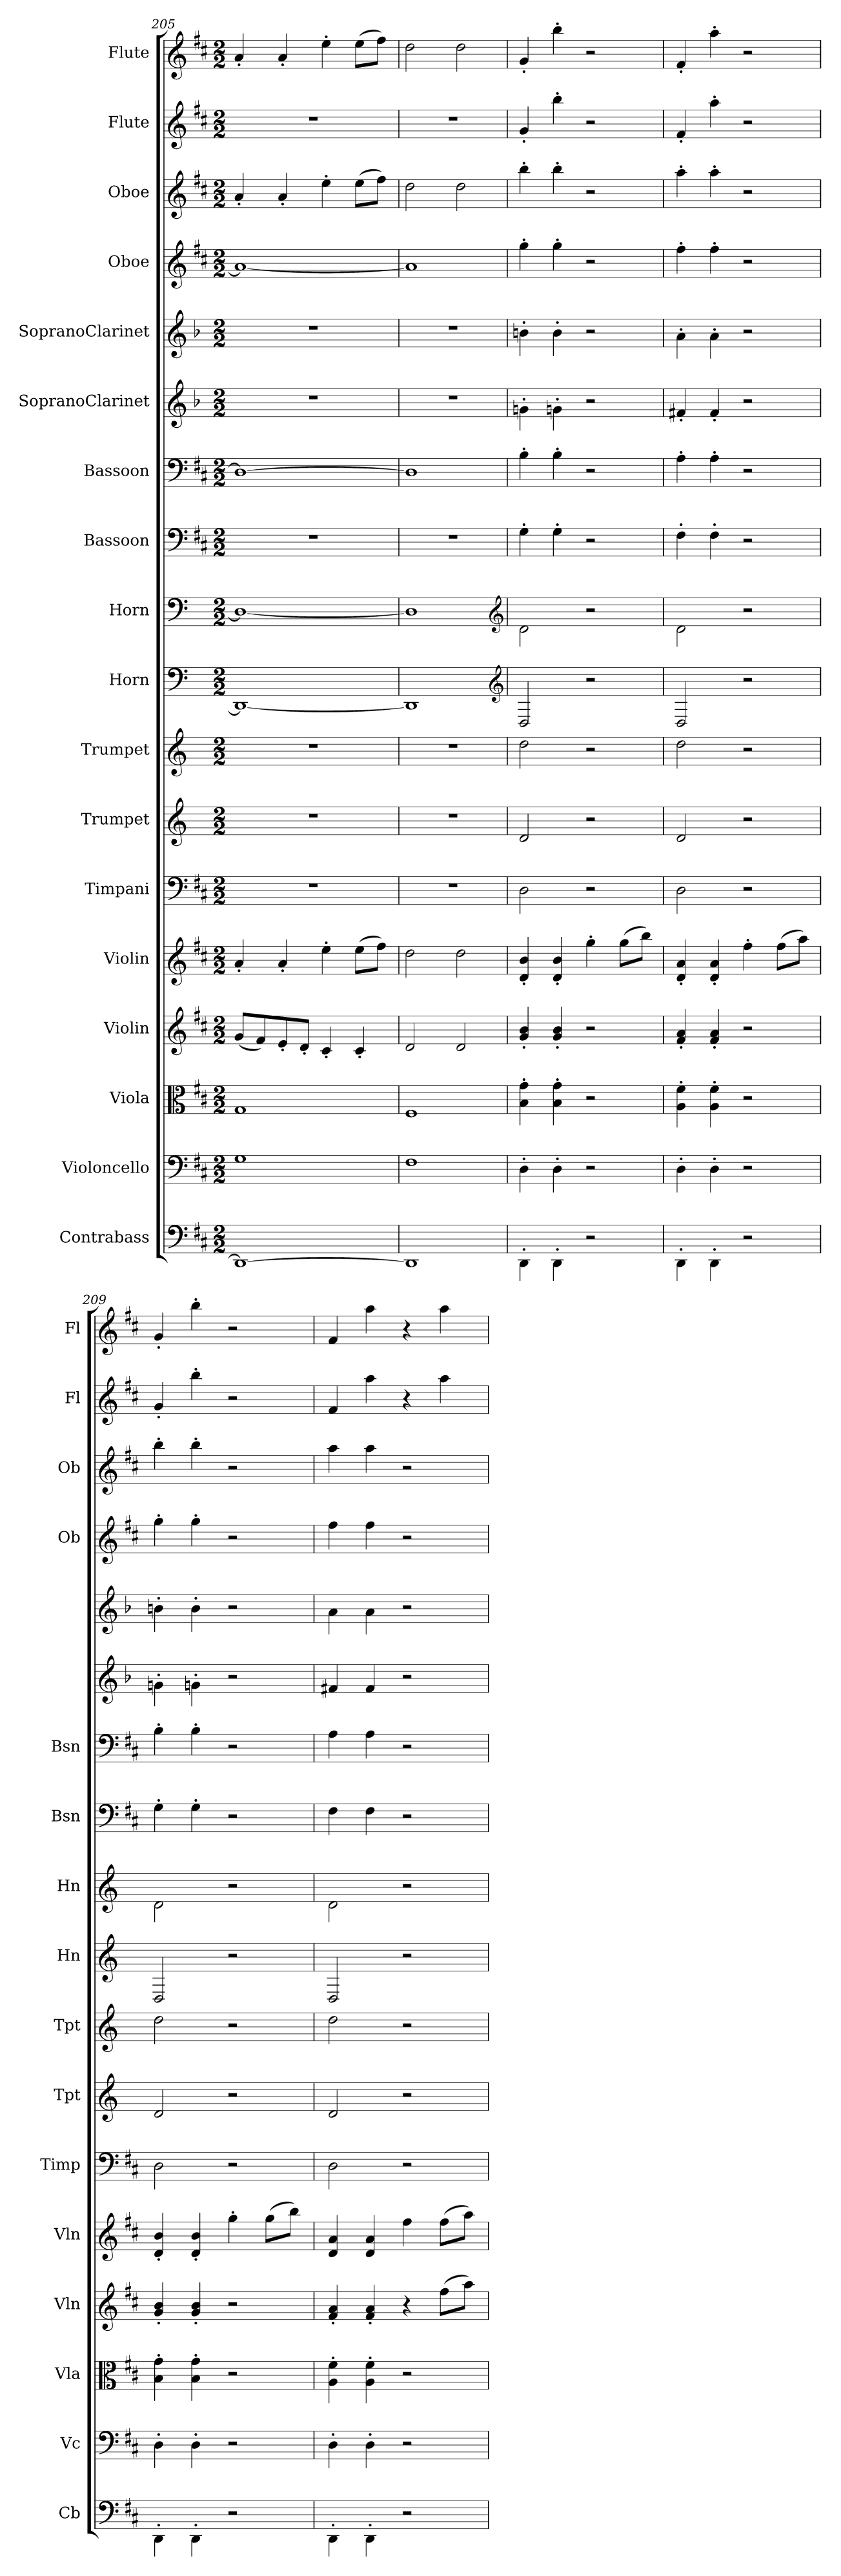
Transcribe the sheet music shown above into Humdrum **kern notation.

**kern	**kern	**kern	**kern	**kern	**kern	**kern	**kern	**kern	**kern	**kern	**kern	**kern	**kern	**kern	**kern	**kern	**kern
*part18	*part17	*part16	*part15	*part14	*part13	*part12	*part11	*part10	*part9	*part8	*part7	*part6	*part5	*part4	*part3	*part2	*part1
*staff18	*staff17	*staff16	*staff15	*staff14	*staff13	*staff12	*staff11	*staff10	*staff9	*staff8	*staff7	*staff6	*staff5	*staff4	*staff3	*staff2	*staff1
*I"Contrabass	*I"Violoncello	*I"Viola	*I"Violin	*I"Violin	*I"Timpani	*I"Trumpet	*I"Trumpet	*I"Horn	*I"Horn	*I"Bassoon	*I"Bassoon	*I"SopranoClarinet	*I"SopranoClarinet	*I"Oboe	*I"Oboe	*I"Flute	*I"Flute
*I'Cb	*I'Vc	*I'Vla	*I'Vln	*I'Vln	*I'Timp	*I'Tpt	*I'Tpt	*I'Hn	*I'Hn	*I'Bsn	*I'Bsn	*	*	*I'Ob	*I'Ob	*I'Fl	*I'Fl
*clefF4	*clefF4	*clefC3	*clefG2	*clefG2	*clefF4	*clefG2	*clefG2	*clefF4	*clefF4	*clefF4	*clefF4	*clefG2	*clefG2	*clefG2	*clefG2	*clefG2	*clefG2
*k[f#c#]	*k[f#c#]	*k[f#c#]	*k[f#c#]	*k[f#c#]	*k[f#c#]	*k[]	*k[]	*k[]	*k[]	*k[f#c#]	*k[f#c#]	*k[b-]	*k[b-]	*k[f#c#]	*k[f#c#]	*k[f#c#]	*k[f#c#]
*M2/2	*M2/2	*M2/2	*M2/2	*M2/2	*M2/2	*M2/2	*M2/2	*M2/2	*M2/2	*M2/2	*M2/2	*M2/2	*M2/2	*M2/2	*M2/2	*M2/2	*M2/2
=205	=205	=205	=205	=205	=205	=205	=205	=205	=205	=205	=205	=205	=205	=205	=205	=205	=205
1DD\_	1G\	1G/	(8g/L	4a'/	1r	1r	1r	1DD/_	1D/_	1r	1D\_	1r	1r	1a/_	4a'/	1r	4a'/
.	.	.	8f#/)	.	.	.	.	.	.	.	.	.	.	.	.	.	.
.	.	.	8e'/	4a'/	.	.	.	.	.	.	.	.	.	.	4a'/	.	4a'/
.	.	.	8d'/J	.	.	.	.	.	.	.	.	.	.	.	.	.	.
.	.	.	4c#'/	4ee'\	.	.	.	.	.	.	.	.	.	.	4ee'\	.	4ee'\
.	.	.	4c#'/	(8ee\L	.	.	.	.	.	.	.	.	.	.	(8ee\L	.	(8ee\L
.	.	.	.	8ff#\J)	.	.	.	.	.	.	.	.	.	.	8ff#\J)	.	8ff#\J)
=206	=206	=206	=206	=206	=206	=206	=206	=206	=206	=206	=206	=206	=206	=206	=206	=206	=206
1DD\]	1F#\	1F#/	2d/	2dd\	1r	1r	1r	1DD/]	1D/]	1r	1D\]	1r	1r	1a/]	2dd\	1r	2dd\
.	.	.	2d/	2dd\	.	.	.	.	.	.	.	.	.	.	2dd\	.	2dd\
*	*	*	*	*	*	*	*	*clefG2	*clefG2	*	*	*	*	*	*	*	*
=207	=207	=207	=207	=207	=207	=207	=207	=207	=207	=207	=207	=207	=207	=207	=207	=207	=207
4DD'\	4D'\	4B'\ 4g'\	4g'/ 4b'/	4d'/ 4b'/	2D\	2d/	2dd\	2D/	2d\	4G'\	4B'\	4gn'\	4bn'\	4gg'\	4bb'\	4g'/	4g'/
4DD'\	4D'\	4B'\ 4g'\	4g'/ 4b'/	4d'/ 4b'/	.	.	.	.	.	4G'\	4B'\	4gn'\	4b'\	4gg'\	4bb'\	4bb'\	4bb'\
2r	2r	2r	2r	4gg'\	2r	2r	2r	2r	2r	2r	2r	2r	2r	2r	2r	2r	2r
.	.	.	.	(8gg\L	.	.	.	.	.	.	.	.	.	.	.	.	.
.	.	.	.	8bb\J)	.	.	.	.	.	.	.	.	.	.	.	.	.
=208	=208	=208	=208	=208	=208	=208	=208	=208	=208	=208	=208	=208	=208	=208	=208	=208	=208
4DD'\	4D'\	4A'\ 4f#'\	4f#'/ 4a'/	4d'/ 4a'/	2D\	2d/	2dd\	2D/	2d\	4F#'\	4A'\	4f#X'/	4a'\	4ff#'\	4aa'\	4f#'/	4f#'/
4DD'\	4D'\	4A'\ 4f#'\	4f#'/ 4a'/	4d'/ 4a'/	.	.	.	.	.	4F#'\	4A'\	4f#'/	4a'\	4ff#'\	4aa'\	4aa'\	4aa'\
2r	2r	2r	2r	4ff#'\	2r	2r	2r	2r	2r	2r	2r	2r	2r	2r	2r	2r	2r
.	.	.	.	(8ff#\L	.	.	.	.	.	.	.	.	.	.	.	.	.
.	.	.	.	8aa\J)	.	.	.	.	.	.	.	.	.	.	.	.	.
=209	=209	=209	=209	=209	=209	=209	=209	=209	=209	=209	=209	=209	=209	=209	=209	=209	=209
4DD'\	4D'\	4B'\ 4g'\	4g'/ 4b'/	4d'/ 4b'/	2D\	2d/	2dd\	2D/	2d\	4G'\	4B'\	4gn'\	4bn'\	4gg'\	4bb'\	4g'/	4g'/
4DD'\	4D'\	4B'\ 4g'\	4g'/ 4b'/	4d'/ 4b'/	.	.	.	.	.	4G'\	4B'\	4gn'\	4b'\	4gg'\	4bb'\	4bb'\	4bb'\
2r	2r	2r	2r	4gg'\	2r	2r	2r	2r	2r	2r	2r	2r	2r	2r	2r	2r	2r
.	.	.	.	(8gg\L	.	.	.	.	.	.	.	.	.	.	.	.	.
.	.	.	.	8bb\J)	.	.	.	.	.	.	.	.	.	.	.	.	.
=210	=210	=210	=210	=210	=210	=210	=210	=210	=210	=210	=210	=210	=210	=210	=210	=210	=210
4DD'\	4D'\	4A'\ 4f#'\	4f#'/ 4a'/	4d/ 4a/	2D\	2d/	2dd\	2D/	2d\	4F#\	4A\	4f#X/	4a\	4ff#\	4aa\	4f#/	4f#/
4DD'\	4D'\	4A'\ 4f#'\	4f#'/ 4a'/	4d/ 4a/	.	.	.	.	.	4F#\	4A\	4f#/	4a\	4ff#\	4aa\	4aa\	4aa\
2r	2r	2r	4r	4ff#\	2r	2r	2r	2r	2r	2r	2r	2r	2r	2r	2r	4r	4r
.	.	.	(8ff#\L	(8ff#\L	.	.	.	.	.	.	.	.	.	.	.	4aa\	4aa\
.	.	.	8aa\J)	8aa\J)	.	.	.	.	.	.	.	.	.	.	.	.	.
=	=	=	=	=	=	=	=	=	=	=	=	=	=	=	=	=	=
*-	*-	*-	*-	*-	*-	*-	*-	*-	*-	*-	*-	*-	*-	*-	*-	*-	*-
